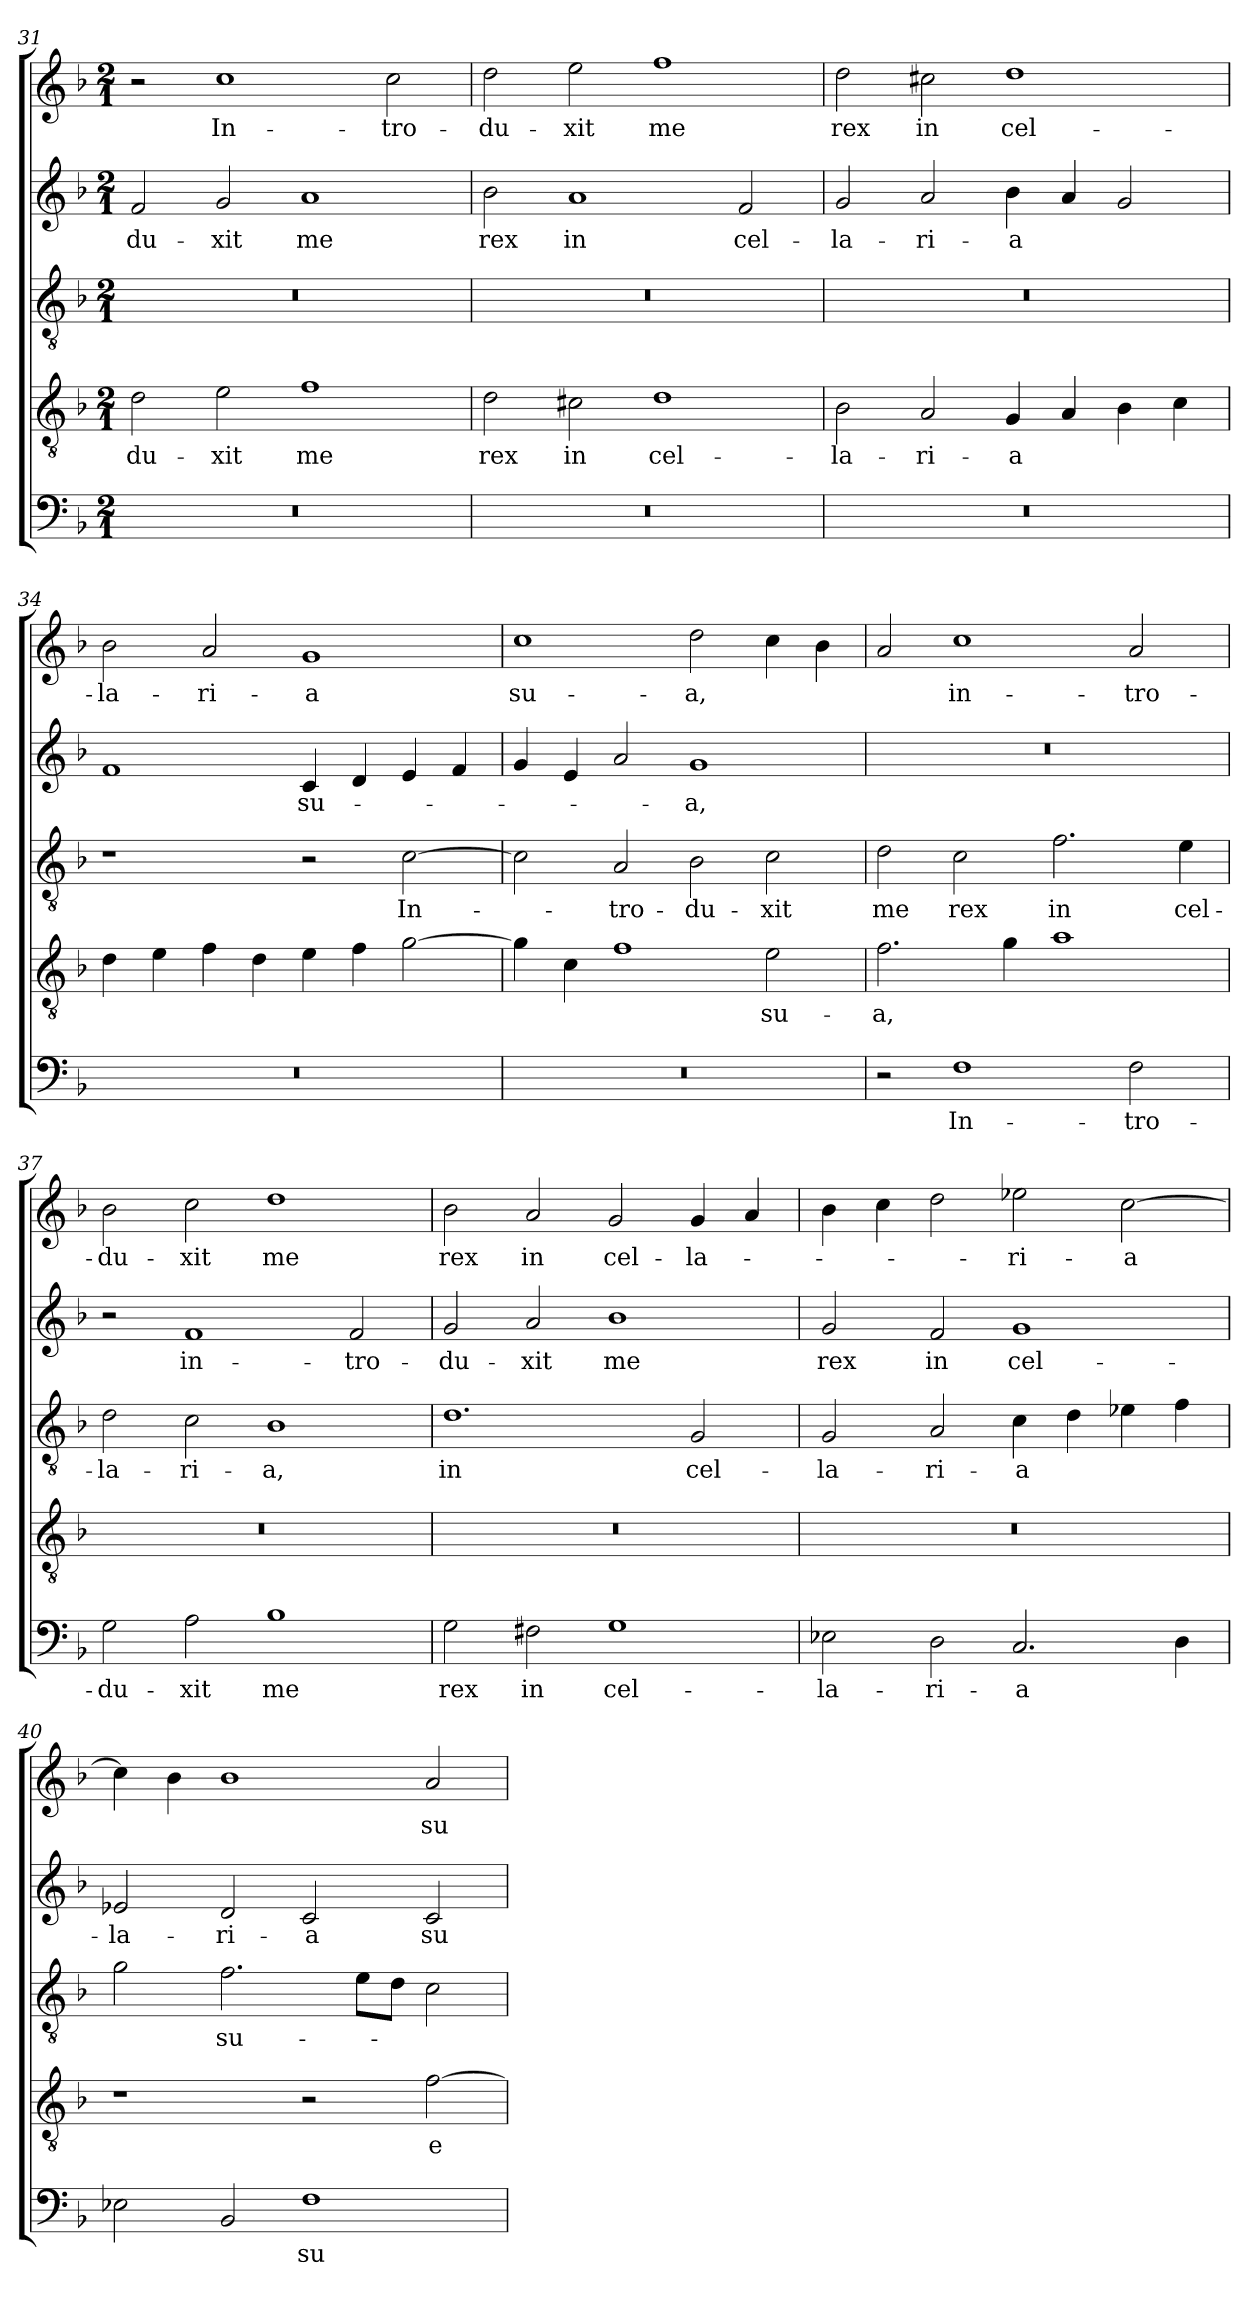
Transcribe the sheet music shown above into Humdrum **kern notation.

**kern	**text	**kern	**text	**kern	**text	**kern	**text	**kern	**text
*part5	*part5	*part4	*part4	*part3	*part3	*part2	*part2	*part1	*part1
*staff5	*staff5	*staff4	*staff4	*staff3	*staff3	*staff2	*staff2	*staff1	*staff1
!!LO:LB:g=z
*clefF4	*	*clefGv2	*	*clefGv2	*	*clefG2	*	*clefG2	*
*k[b-]	*	*k[b-]	*	*k[b-]	*	*k[b-]	*	*k[b-]	*
*F:	*	*F:	*	*F:	*	*F:	*	*F:	*
*M2/1	*	*M2/1	*	*M2/1	*	*M2/1	*	*M2/1	*
=31	=31	=31	=31	=31	=31	=31	=31	=31	=31
!	!	!	!LO:LY:b	!	!	!	!LO:LY:b	!	!
0r	.	2d\	-du-	0r	.	2f/	-du-	2r	.
!	!	!	!LO:LY:b	!	!	!	!LO:LY:b	!	!LO:LY:b
.	.	2e\	-xit	.	.	2g/	-xit	1cc	In-
!	!	!	!LO:LY:b	!	!	!	!LO:LY:b	!	!
.	.	1f	me	.	.	1a	me	.	.
!	!	!	!	!	!	!	!	!	!LO:LY:b
.	.	.	.	.	.	.	.	2cc\	-tro-
=32	=32	=32	=32	=32	=32	=32	=32	=32	=32
!	!	!	!LO:LY:b	!	!	!	!LO:LY:b	!	!LO:LY:b
0r	.	2d\	rex	0r	.	2b-\	rex	2dd\	-du-
!	!	!	!LO:LY:b	!	!	!	!LO:LY:b	!	!LO:LY:b
.	.	2c#X\	in	.	.	1a	in	2ee\	-xit
!	!	!	!LO:LY:b	!	!	!	!	!	!LO:LY:b
.	.	1d	cel-	.	.	.	.	1ff	me
!	!	!	!	!	!	!	!LO:LY:b	!	!
.	.	.	.	.	.	2f/	cel-	.	.
=33	=33	=33	=33	=33	=33	=33	=33	=33	=33
!	!	!	!LO:LY:b	!	!	!	!LO:LY:b	!	!LO:LY:b
0r	.	2B-\	-la-	0r	.	2g/	-la-	2dd\	rex
!	!	!	!LO:LY:b	!	!	!	!LO:LY:b	!	!LO:LY:b
.	.	2A/	-ri-	.	.	2a/	-ri-	2cc#X\	in
!	!	!	!LO:LY:b	!	!	!	!LO:LY:b	!	!LO:LY:b
.	.	4G/	-a	.	.	4b-\	-a	1dd	cel-
.	.	4A/	.	.	.	4a/	.	.	.
.	.	4B-\	.	.	.	2g/	.	.	.
.	.	4c\	.	.	.	.	.	.	.
=34	=34	=34	=34	=34	=34	=34	=34	=34	=34
!	!	!	!	!	!	!	!	!	!LO:LY:b
0r	.	4d\	.	1r	.	1f	.	2b-\	-la-
.	.	4e\	.	.	.	.	.	.	.
!	!	!	!	!	!	!	!	!	!LO:LY:b
.	.	4f\	.	.	.	.	.	2a/	-ri-
.	.	4d\	.	.	.	.	.	.	.
!	!	!	!	!	!	!	!LO:LY:b	!	!LO:LY:b
.	.	4e\	.	2r	.	4c/	su-	1g	-a
.	.	4f\	.	.	.	4d/	.	.	.
!	!	!	!	!	!LO:LY:b	!	!	!	!
.	.	[2g\	.	[2c\	In-	4e/	.	.	.
.	.	.	.	.	.	4f/	.	.	.
=35	=35	=35	=35	=35	=35	=35	=35	=35	=35
!	!	!	!	!	!	!	!	!	!LO:LY:b
0r	.	4g\]	.	2c\]	.	4g/	.	1cc	su-
.	.	4c\	.	.	.	4e/	.	.	.
!	!	!	!	!	!LO:LY:b	!	!	!	!
.	.	1f	.	2A/	-tro-	2a/	.	.	.
!	!	!	!	!	!LO:LY:b	!	!LO:LY:b	!	!LO:LY:b
.	.	.	.	2B-\	-du-	1g	-a,	2dd\	-a,
!	!	!	!LO:LY:b	!	!LO:LY:b	!	!	!	!
.	.	2e\	su-	2c\	-xit	.	.	4cc\	.
.	.	.	.	.	.	.	.	4b-\	.
=36	=36	=36	=36	=36	=36	=36	=36	=36	=36
!	!	!	!LO:LY:b	!	!LO:LY:b	!	!	!	!
2r	.	2.f\	-a,	2d\	me	0r	.	2a/	.
!	!LO:LY:b	!	!	!	!LO:LY:b	!	!	!	!LO:LY:b
1F	In-	.	.	2c\	rex	.	.	1cc	in-
.	.	4g\	.	.	.	.	.	.	.
!	!	!	!	!	!LO:LY:b	!	!	!	!
.	.	1a	.	2.f\	in	.	.	.	.
!	!LO:LY:b	!	!	!	!	!	!	!	!LO:LY:b
2F\	-tro-	.	.	.	.	.	.	2a/	-tro-
!	!	!	!	!	!LO:LY:b	!	!	!	!
.	.	.	.	4e\	cel-	.	.	.	.
!!LO:LB:g=z
=37	=37	=37	=37	=37	=37	=37	=37	=37	=37
!	!LO:LY:b	!	!	!	!LO:LY:b	!	!	!	!LO:LY:b
2G\	-du-	0r	.	2d\	-la-	2r	.	2b-\	-du-
!	!LO:LY:b	!	!	!	!LO:LY:b	!	!LO:LY:b	!	!LO:LY:b
2A\	-xit	.	.	2c\	-ri-	1f	in-	2cc\	-xit
!	!LO:LY:b	!	!	!	!LO:LY:b	!	!	!	!LO:LY:b
1B-	me	.	.	1B-	-a,	.	.	1dd	me
!	!	!	!	!	!	!	!LO:LY:b	!	!
.	.	.	.	.	.	2f/	-tro-	.	.
=38	=38	=38	=38	=38	=38	=38	=38	=38	=38
!	!LO:LY:b	!	!	!	!LO:LY:b	!	!LO:LY:b	!	!LO:LY:b
2G\	rex	0r	.	1.d	in	2g/	-du-	2b-\	rex
!	!LO:LY:b	!	!	!	!	!	!LO:LY:b	!	!LO:LY:b
2F#X\	in	.	.	.	.	2a/	-xit	2a/	in
!	!LO:LY:b	!	!	!	!	!	!LO:LY:b	!	!LO:LY:b
1G	cel-	.	.	.	.	1b-	me	2g/	cel-
!	!	!	!	!	!LO:LY:b	!	!	!	!LO:LY:b
.	.	.	.	2G/	cel-	.	.	4g/	-la-
.	.	.	.	.	.	.	.	4a/	.
=39	=39	=39	=39	=39	=39	=39	=39	=39	=39
!	!LO:LY:b	!	!	!	!LO:LY:b	!	!LO:LY:b	!	!
2E-X\	-la-	0r	.	2G/	-la-	2g/	rex	4b-\	.
.	.	.	.	.	.	.	.	4cc\	.
!	!LO:LY:b	!	!	!	!LO:LY:b	!	!LO:LY:b	!	!
2D\	-ri-	.	.	2A/	-ri-	2f/	in	2dd\	.
!	!LO:LY:b	!	!	!	!LO:LY:b	!	!LO:LY:b	!	!LO:LY:b
2.C/	-a	.	.	4c\	-a	1g	cel-	2ee-X\	-ri-
.	.	.	.	4d\	.	.	.	.	.
!	!	!	!	!	!	!	!	!	!LO:LY:b
.	.	.	.	4e-X\	.	.	.	[2cc\	-a
4D\	.	.	.	4f\	.	.	.	.	.
=40	=40	=40	=40	=40	=40	=40	=40	=40	=40
!	!	!	!	!	!	!	!LO:LY:b	!	!
2E-X\	.	1r	.	2g\	.	2e-X/	-la-	4cc\]	.
.	.	.	.	.	.	.	.	4b-\	.
!	!	!	!	!	!LO:LY:b	!	!LO:LY:b	!	!
2BB-/	.	.	.	2.f\	su-	2d/	-ri-	1b-	.
!	!LO:LY:b	!	!	!	!	!	!LO:LY:b	!	!
1F	su-	2r	.	.	.	2c/	-a	.	.
.	.	.	.	8e\L	.	.	.	.	.
.	.	.	.	8d\J	.	.	.	.	.
!	!	!	!LO:LY:b	!	!	!	!LO:LY:b	!	!LO:LY:b
.	.	[2f\	e-	2c\	.	2c/	su-	2a/	su-
=	=	=	=	=	=	=	=	=	=
*-	*-	*-	*-	*-	*-	*-	*-	*-	*-
